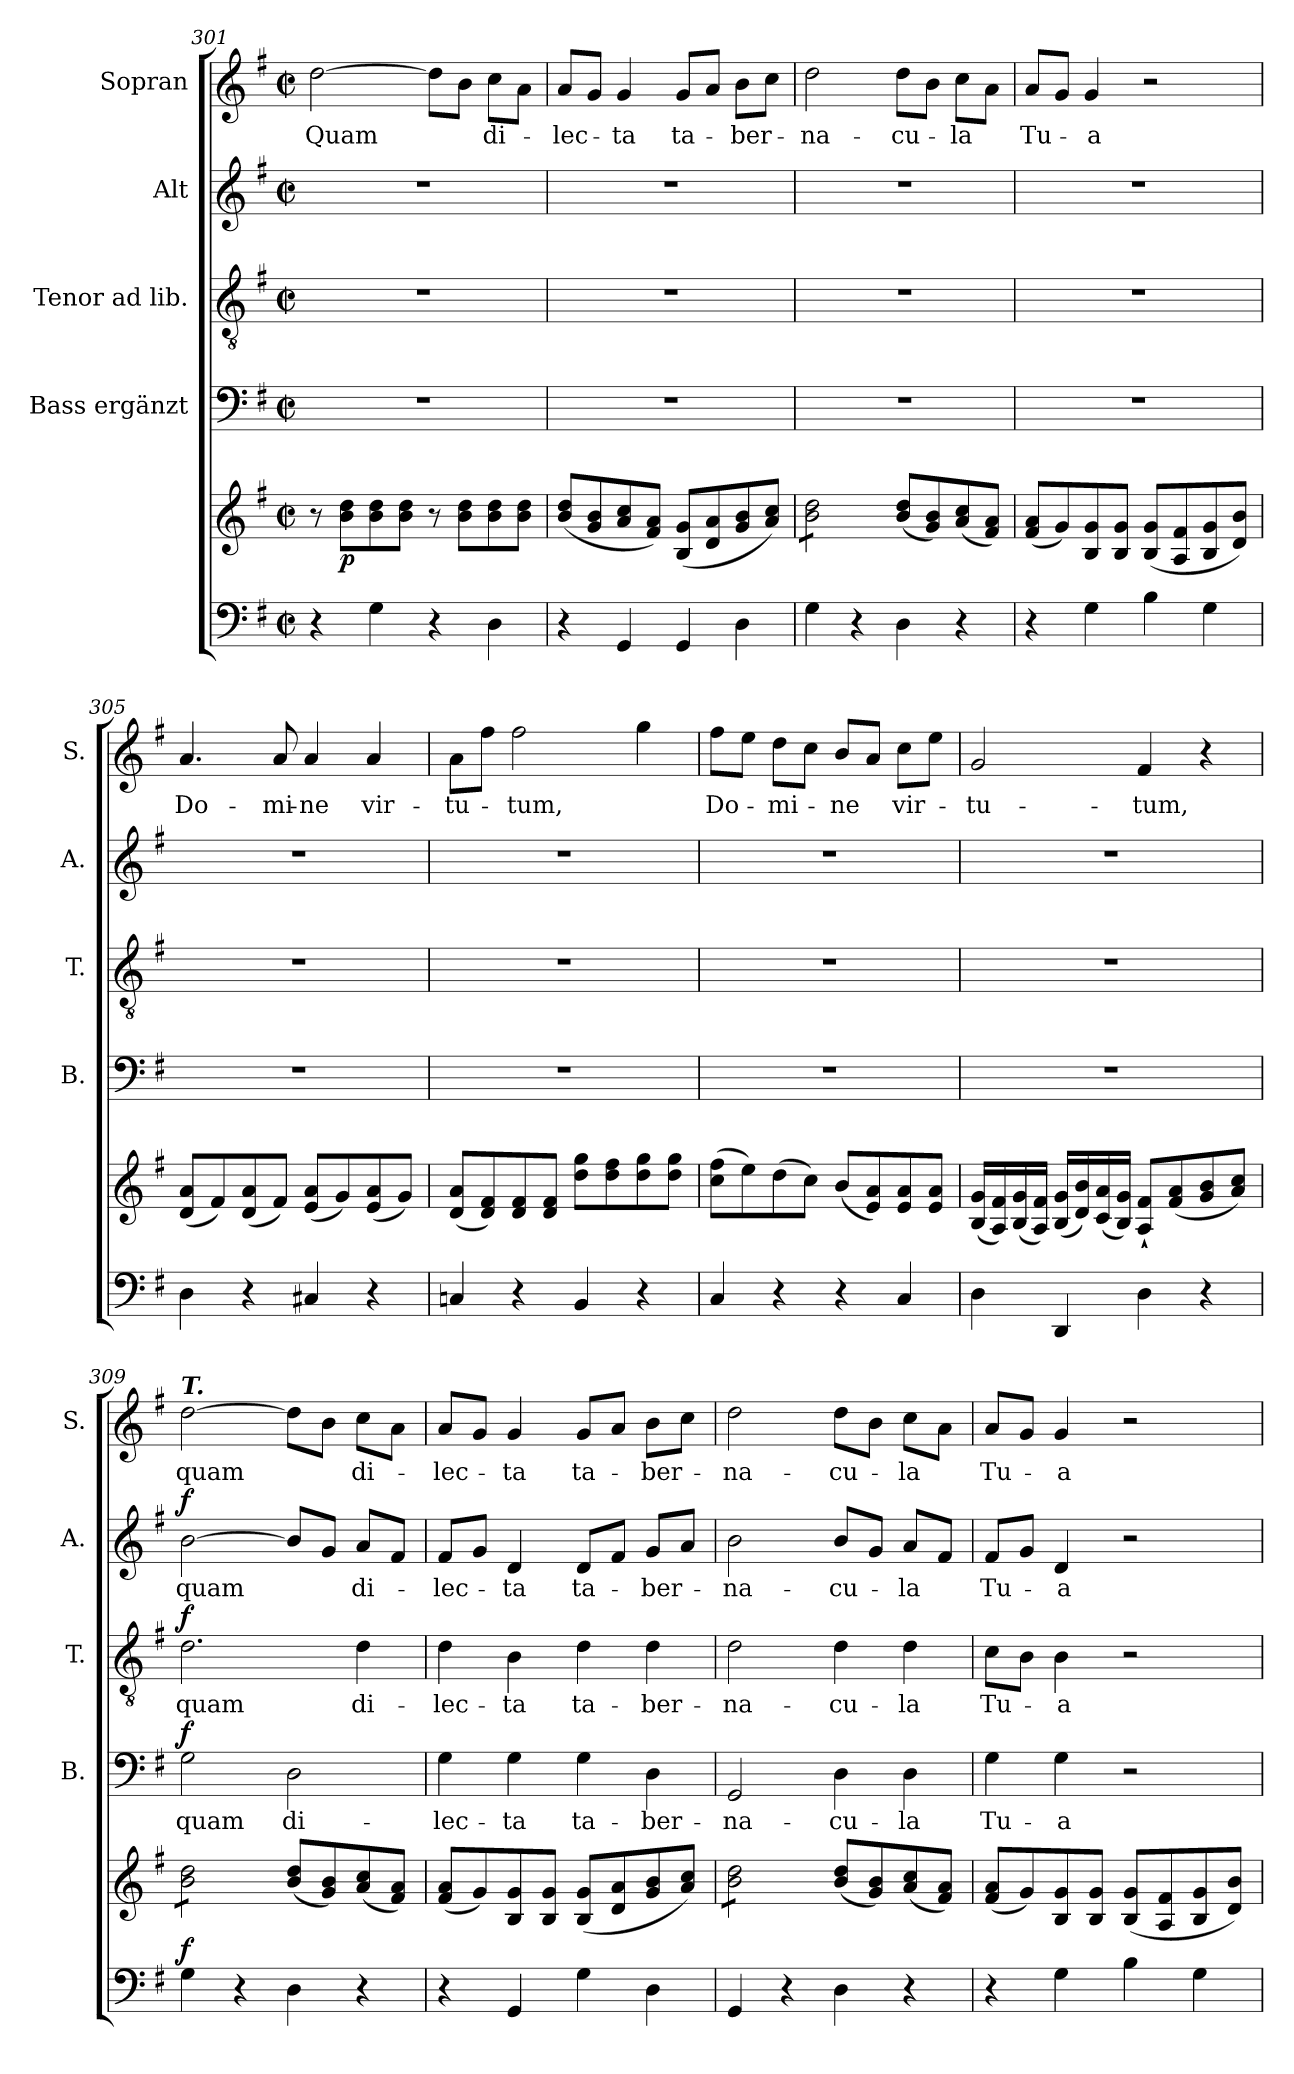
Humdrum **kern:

**kern	**kern	**dynam	**kern	**text	**dynam	**kern	**text	**dynam	**kern	**text	**dynam	**kern	**text
*part5	*part5	*part5	*part4	*part4	*part4	*part3	*part3	*part3	*part2	*part2	*part2	*part1	*part1
*staff6	*staff5	*staff5/6	*staff4	*staff4	*staff4	*staff3	*staff3	*staff3	*staff2	*staff2	*staff2	*staff1	*staff1
*	*	*	*I"Bass ergänzt	*	*	*I"Tenor ad lib.	*	*	*I"Alt	*	*	*I"Sopran	*
*	*	*	*I'B.	*	*	*I'T.	*	*	*I'A.	*	*	*I'S.	*
*clefF4	*clefG2	*	*clefF4	*	*	*clefGv2	*	*	*clefG2	*	*	*clefG2	*
*k[f#]	*k[f#]	*	*k[f#]	*	*	*k[f#]	*	*	*k[f#]	*	*	*k[f#]	*
*G:	*G:	*	*G:	*	*	*G:	*	*	*G:	*	*	*G:	*
*M2/2	*M2/2	*	*M2/2	*	*	*M2/2	*	*	*M2/2	*	*	*M2/2	*
*met(c|)	*met(c|)	*	*met(c|)	*	*	*met(c|)	*	*	*met(c|)	*	*	*met(c|)	*
=301	=301	=301	=301	=301	=301	=301	=301	=301	=301	=301	=301	=301	=301
!	!	!	!	!	!	!	!	!	!	!	!	!	!LO:LY:b
4r	8r	.	1r	.	.	1r	.	.	1r	.	.	[2dd\	Quam
!	!	!LO:DY:b	!	!	!	!	!	!	!	!	!	!	!
.	8b\ 8dd\L	p	.	.	.	.	.	.	.	.	.	.	.
4G\	8b\ 8dd\	.	.	.	.	.	.	.	.	.	.	.	.
.	8b\ 8dd\J	.	.	.	.	.	.	.	.	.	.	.	.
4r	8r	.	.	.	.	.	.	.	.	.	.	8dd\L]	.
.	8b\ 8dd\L	.	.	.	.	.	.	.	.	.	.	8b\J	.
!	!	!	!	!	!	!	!	!	!	!	!	!	!LO:LY:b
4D\	8b\ 8dd\	.	.	.	.	.	.	.	.	.	.	8cc\L	di-
.	8b\ 8dd\J	.	.	.	.	.	.	.	.	.	.	8a\J	.
=302	=302	=302	=302	=302	=302	=302	=302	=302	=302	=302	=302	=302	=302
!	!	!	!	!	!	!	!	!	!	!	!	!	!LO:LY:b
4r	(<8b/ 8dd/L	.	1r	.	.	1r	.	.	1r	.	.	8a/L	-lec-
.	8g/ 8b/	.	.	.	.	.	.	.	.	.	.	8g/J	.
!	!	!	!	!	!	!	!	!	!	!	!	!	!LO:LY:b
4GG/	8a/ 8cc/	.	.	.	.	.	.	.	.	.	.	4g/	-ta
.	8f#/ 8a/J)	.	.	.	.	.	.	.	.	.	.	.	.
!	!	!	!	!	!	!	!	!	!	!	!	!	!LO:LY:b
4GG/	(<8B/ 8g/L	.	.	.	.	.	.	.	.	.	.	8g/L	ta-
.	8d/ 8a/	.	.	.	.	.	.	.	.	.	.	8a/J	.
!	!	!	!	!	!	!	!	!	!	!	!	!	!LO:LY:b
4D\	8g/ 8b/	.	.	.	.	.	.	.	.	.	.	8b\L	-ber-
.	8a/ 8cc/J)	.	.	.	.	.	.	.	.	.	.	8cc\J	.
=303	=303	=303	=303	=303	=303	=303	=303	=303	=303	=303	=303	=303	=303
!	!	!	!	!	!	!	!	!	!	!	!	!	!LO:LY:b
*	*tremolo	*	*	*	*	*	*	*	*	*	*	*	*
4G\	8b\ 8dd\L	.	1r	.	.	1r	.	.	1r	.	.	2dd\	-na-
.	8b\ 8dd\	.	.	.	.	.	.	.	.	.	.	.	.
4r	8b\ 8dd\	.	.	.	.	.	.	.	.	.	.	.	.
.	8b\ 8dd\J	.	.	.	.	.	.	.	.	.	.	.	.
*	*Xtremolo	*	*	*	*	*	*	*	*	*	*	*	*
!	!	!	!	!	!	!	!	!	!	!	!	!	!LO:LY:b
4D\	(<8b/ 8dd/L	.	.	.	.	.	.	.	.	.	.	8dd\L	-cu-
.	8g/ 8b/)	.	.	.	.	.	.	.	.	.	.	8b\J	.
!	!	!	!	!	!	!	!	!	!	!	!	!	!LO:LY:b
4r	(<8a/ 8cc/	.	.	.	.	.	.	.	.	.	.	8cc\L	-la
.	8f#/ 8a/J)	.	.	.	.	.	.	.	.	.	.	8a\J	.
!!LO:PB:g=z
=304	=304	=304	=304	=304	=304	=304	=304	=304	=304	=304	=304	=304	=304
!	!	!	!	!	!	!	!	!	!	!	!	!	!LO:LY:b
4r	(<8f#/ 8a/L	.	1r	.	.	1r	.	.	1r	.	.	8a/L	Tu-
.	8g/)	.	.	.	.	.	.	.	.	.	.	8g/J	.
!	!	!	!	!	!	!	!	!	!	!	!	!	!LO:LY:b
4G\	8B/ 8g/	.	.	.	.	.	.	.	.	.	.	4g/	-a
.	8B/ 8g/J	.	.	.	.	.	.	.	.	.	.	.	.
4B\	(<8B/ 8g/L	.	.	.	.	.	.	.	.	.	.	2r	.
.	8A/ 8f#/	.	.	.	.	.	.	.	.	.	.	.	.
4G\	8B/ 8g/	.	.	.	.	.	.	.	.	.	.	.	.
.	8d/ 8b/J)	.	.	.	.	.	.	.	.	.	.	.	.
=305	=305	=305	=305	=305	=305	=305	=305	=305	=305	=305	=305	=305	=305
!	!	!	!	!	!	!	!	!	!	!	!	!	!LO:LY:b
4D\	(<8d/ 8a/L	.	1r	.	.	1r	.	.	1r	.	.	4.a/	Do-
.	8f#/)	.	.	.	.	.	.	.	.	.	.	.	.
4r	(<8d/ 8a/	.	.	.	.	.	.	.	.	.	.	.	.
!	!	!	!	!	!	!	!	!	!	!	!	!	!LO:LY:b
.	8f#/J)	.	.	.	.	.	.	.	.	.	.	8a/	-mi-
!	!	!	!	!	!	!	!	!	!	!	!	!	!LO:LY:b
4C#X/	(<8e/ 8a/L	.	.	.	.	.	.	.	.	.	.	4a/	-ne
.	8g/)	.	.	.	.	.	.	.	.	.	.	.	.
!	!	!	!	!	!	!	!	!	!	!	!	!	!LO:LY:b
4r	(<8e/ 8a/	.	.	.	.	.	.	.	.	.	.	4a/	vir-
.	8g/J)	.	.	.	.	.	.	.	.	.	.	.	.
=306	=306	=306	=306	=306	=306	=306	=306	=306	=306	=306	=306	=306	=306
!	!	!	!	!	!	!	!	!	!	!	!	!	!LO:LY:b
4Cn/	(<8d/ 8a/L	.	1r	.	.	1r	.	.	1r	.	.	8a\L	-tu-
.	8d/ 8f#/)	.	.	.	.	.	.	.	.	.	.	8ff#\J	.
!	!	!	!	!	!	!	!	!	!	!	!	!	!LO:LY:b
4r	8d/ 8f#/	.	.	.	.	.	.	.	.	.	.	2ff#\	-tum,
.	8d/ 8f#/J	.	.	.	.	.	.	.	.	.	.	.	.
4BB/	8dd\ 8gg\L	.	.	.	.	.	.	.	.	.	.	.	.
.	8dd\ 8ff#\	.	.	.	.	.	.	.	.	.	.	.	.
4r	8dd\ 8gg\	.	.	.	.	.	.	.	.	.	.	4gg\	.
.	8dd\ 8gg\J	.	.	.	.	.	.	.	.	.	.	.	.
=307	=307	=307	=307	=307	=307	=307	=307	=307	=307	=307	=307	=307	=307
!	!	!	!	!	!	!	!	!	!	!	!	!	!LO:LY:b
4C/	(>8cc\ 8ff#\L	.	1r	.	.	1r	.	.	1r	.	.	8ff#\L	Do-
.	8ee\)	.	.	.	.	.	.	.	.	.	.	8ee\J	.
!	!	!	!	!	!	!	!	!	!	!	!	!	!LO:LY:b
4r	(>8dd\	.	.	.	.	.	.	.	.	.	.	8dd\L	-mi-
.	8cc\J)	.	.	.	.	.	.	.	.	.	.	8cc\J	.
!	!	!	!	!	!	!	!	!	!	!	!	!	!LO:LY:b
4r	(<8b/L	.	.	.	.	.	.	.	.	.	.	8b/L	-ne
.	8e/ 8a/)	.	.	.	.	.	.	.	.	.	.	8a/J	.
!	!	!	!	!	!	!	!	!	!	!	!	!	!LO:LY:b
4C/	8e/ 8a/	.	.	.	.	.	.	.	.	.	.	8cc\L	vir-
.	8e/ 8a/J	.	.	.	.	.	.	.	.	.	.	8ee\J	.
!!LO:LB:g=z
=308	=308	=308	=308	=308	=308	=308	=308	=308	=308	=308	=308	=308	=308
!	!	!	!	!	!	!	!	!	!	!	!	!	!LO:LY:b
4D\	(<16B/ 16g/LL	.	1r	.	.	1r	.	.	1r	.	.	2g/	-tu-
.	16A/ 16f#/)	.	.	.	.	.	.	.	.	.	.	.	.
.	(<16B/ 16g/	.	.	.	.	.	.	.	.	.	.	.	.
.	16A/ 16f#/JJ)	.	.	.	.	.	.	.	.	.	.	.	.
4DD/	(<16B/ 16g/LL	.	.	.	.	.	.	.	.	.	.	.	.
.	16d/ 16b/)	.	.	.	.	.	.	.	.	.	.	.	.
.	(<16c/ 16a/	.	.	.	.	.	.	.	.	.	.	.	.
.	16B/ 16g/JJ)	.	.	.	.	.	.	.	.	.	.	.	.
!	!	!	!	!	!	!	!	!	!	!	!	!	!LO:LY:b
4D\	8A/`< 8f#/`<L	.	.	.	.	.	.	.	.	.	.	4f#/	-tum,
.	(<8f#/ 8a/	.	.	.	.	.	.	.	.	.	.	.	.
4r	8g/ 8b/	.	.	.	.	.	.	.	.	.	.	4r	.
.	8a/ 8cc/J)	.	.	.	.	.	.	.	.	.	.	.	.
=309	=309	=309	=309	=309	=309	=309	=309	=309	=309	=309	=309	=309	=309
!	!	!	!	!	!	!	!	!	!	!	!	!LO:TX:a:Bi:t=T.	!
!	!	!LO:DY:a=2	!	!LO:LY:b	!LO:DY:a	!	!LO:LY:b	!LO:DY:a	!	!LO:LY:b	!LO:DY:a	!	!LO:LY:b
*	*tremolo	*	*	*	*	*	*	*	*	*	*	*	*
4G\	8b\ 8dd\L	f	2G\	quam	f	2.d\	quam	f	[2b\	quam	f	[2dd\	quam
.	8b\ 8dd\	.	.	.	.	.	.	.	.	.	.	.	.
4r	8b\ 8dd\	.	.	.	.	.	.	.	.	.	.	.	.
.	8b\ 8dd\J	.	.	.	.	.	.	.	.	.	.	.	.
*	*Xtremolo	*	*	*	*	*	*	*	*	*	*	*	*
!	!	!	!	!LO:LY:b	!	!	!	!	!	!	!	!	!
4D\	(<8b/ 8dd/L	.	2D\	di-	.	.	.	.	8b/L]	.	.	8dd\L]	.
.	8g/ 8b/)	.	.	.	.	.	.	.	8g/J	.	.	8b\J	.
!	!	!	!	!	!	!	!LO:LY:b	!	!	!LO:LY:b	!	!	!LO:LY:b
4r	(<8a/ 8cc/	.	.	.	.	4d\	di-	.	8a/L	di-	.	8cc\L	di-
.	8f#/ 8a/J)	.	.	.	.	.	.	.	8f#/J	.	.	8a\J	.
=310	=310	=310	=310	=310	=310	=310	=310	=310	=310	=310	=310	=310	=310
!	!	!	!	!LO:LY:b	!	!	!LO:LY:b	!	!	!LO:LY:b	!	!	!LO:LY:b
4r	(<8f#/ 8a/L	.	4G\	-lec-	.	4d\	-lec-	.	8f#/L	-lec-	.	8a/L	-lec-
.	8g/)	.	.	.	.	.	.	.	8g/J	.	.	8g/J	.
!	!	!	!	!LO:LY:b	!	!	!LO:LY:b	!	!	!LO:LY:b	!	!	!LO:LY:b
4GG/	8B/ 8g/	.	4G\	-ta	.	4B\	-ta	.	4d/	-ta	.	4g/	-ta
.	8B/ 8g/J	.	.	.	.	.	.	.	.	.	.	.	.
!	!	!	!	!LO:LY:b	!	!	!LO:LY:b	!	!	!LO:LY:b	!	!	!LO:LY:b
4G\	(<8B/ 8g/L	.	4G\	ta-	.	4d\	ta-	.	8d/L	ta-	.	8g/L	ta-
.	8d/ 8a/	.	.	.	.	.	.	.	8f#/J	.	.	8a/J	.
!	!	!	!	!LO:LY:b	!	!	!LO:LY:b	!	!	!LO:LY:b	!	!	!LO:LY:b
4D\	8g/ 8b/	.	4D\	-ber-	.	4d\	-ber-	.	8g/L	-ber-	.	8b\L	-ber-
.	8a/ 8cc/J)	.	.	.	.	.	.	.	8a/J	.	.	8cc\J	.
=311	=311	=311	=311	=311	=311	=311	=311	=311	=311	=311	=311	=311	=311
!	!	!	!	!LO:LY:b	!	!	!LO:LY:b	!	!	!LO:LY:b	!	!	!LO:LY:b
*	*tremolo	*	*	*	*	*	*	*	*	*	*	*	*
4GG/	8b\ 8dd\L	.	2GG/	-na-	.	2d\	-na-	.	2b\	-na-	.	2dd\	-na-
.	8b\ 8dd\	.	.	.	.	.	.	.	.	.	.	.	.
4r	8b\ 8dd\	.	.	.	.	.	.	.	.	.	.	.	.
.	8b\ 8dd\J	.	.	.	.	.	.	.	.	.	.	.	.
*	*Xtremolo	*	*	*	*	*	*	*	*	*	*	*	*
!	!	!	!	!LO:LY:b	!	!	!LO:LY:b	!	!	!LO:LY:b	!	!	!LO:LY:b
4D\	(<8b/ 8dd/L	.	4D\	-cu-	.	4d\	-cu-	.	8b/L	-cu-	.	8dd\L	-cu-
.	8g/ 8b/)	.	.	.	.	.	.	.	8g/J	.	.	8b\J	.
!	!	!	!	!LO:LY:b	!	!	!LO:LY:b	!	!	!LO:LY:b	!	!	!LO:LY:b
4r	(<8a/ 8cc/	.	4D\	-la	.	4d\	-la	.	8a/L	-la	.	8cc\L	-la
.	8f#/ 8a/J)	.	.	.	.	.	.	.	8f#/J	.	.	8a\J	.
!!LO:PB:g=z
=312	=312	=312	=312	=312	=312	=312	=312	=312	=312	=312	=312	=312	=312
!	!	!	!	!LO:LY:b	!	!	!LO:LY:b	!	!	!LO:LY:b	!	!	!LO:LY:b
4r	(<8f#/ 8a/L	.	4G\	Tu-	.	8c\L	Tu-	.	8f#/L	Tu-	.	8a/L	Tu-
.	8g/)	.	.	.	.	8B\J	.	.	8g/J	.	.	8g/J	.
!	!	!	!	!LO:LY:b	!	!	!LO:LY:b	!	!	!LO:LY:b	!	!	!LO:LY:b
4G\	8B/ 8g/	.	4G\	-a	.	4B\	-a	.	4d/	-a	.	4g/	-a
.	8B/ 8g/J	.	.	.	.	.	.	.	.	.	.	.	.
4B\	(<8B/ 8g/L	.	2r	.	.	2r	.	.	2r	.	.	2r	.
.	8A/ 8f#/	.	.	.	.	.	.	.	.	.	.	.	.
4G\	8B/ 8g/	.	.	.	.	.	.	.	.	.	.	.	.
.	8d/ 8b/J)	.	.	.	.	.	.	.	.	.	.	.	.
=	=	=	=	=	=	=	=	=	=	=	=	=	=
*-	*-	*-	*-	*-	*-	*-	*-	*-	*-	*-	*-	*-	*-
